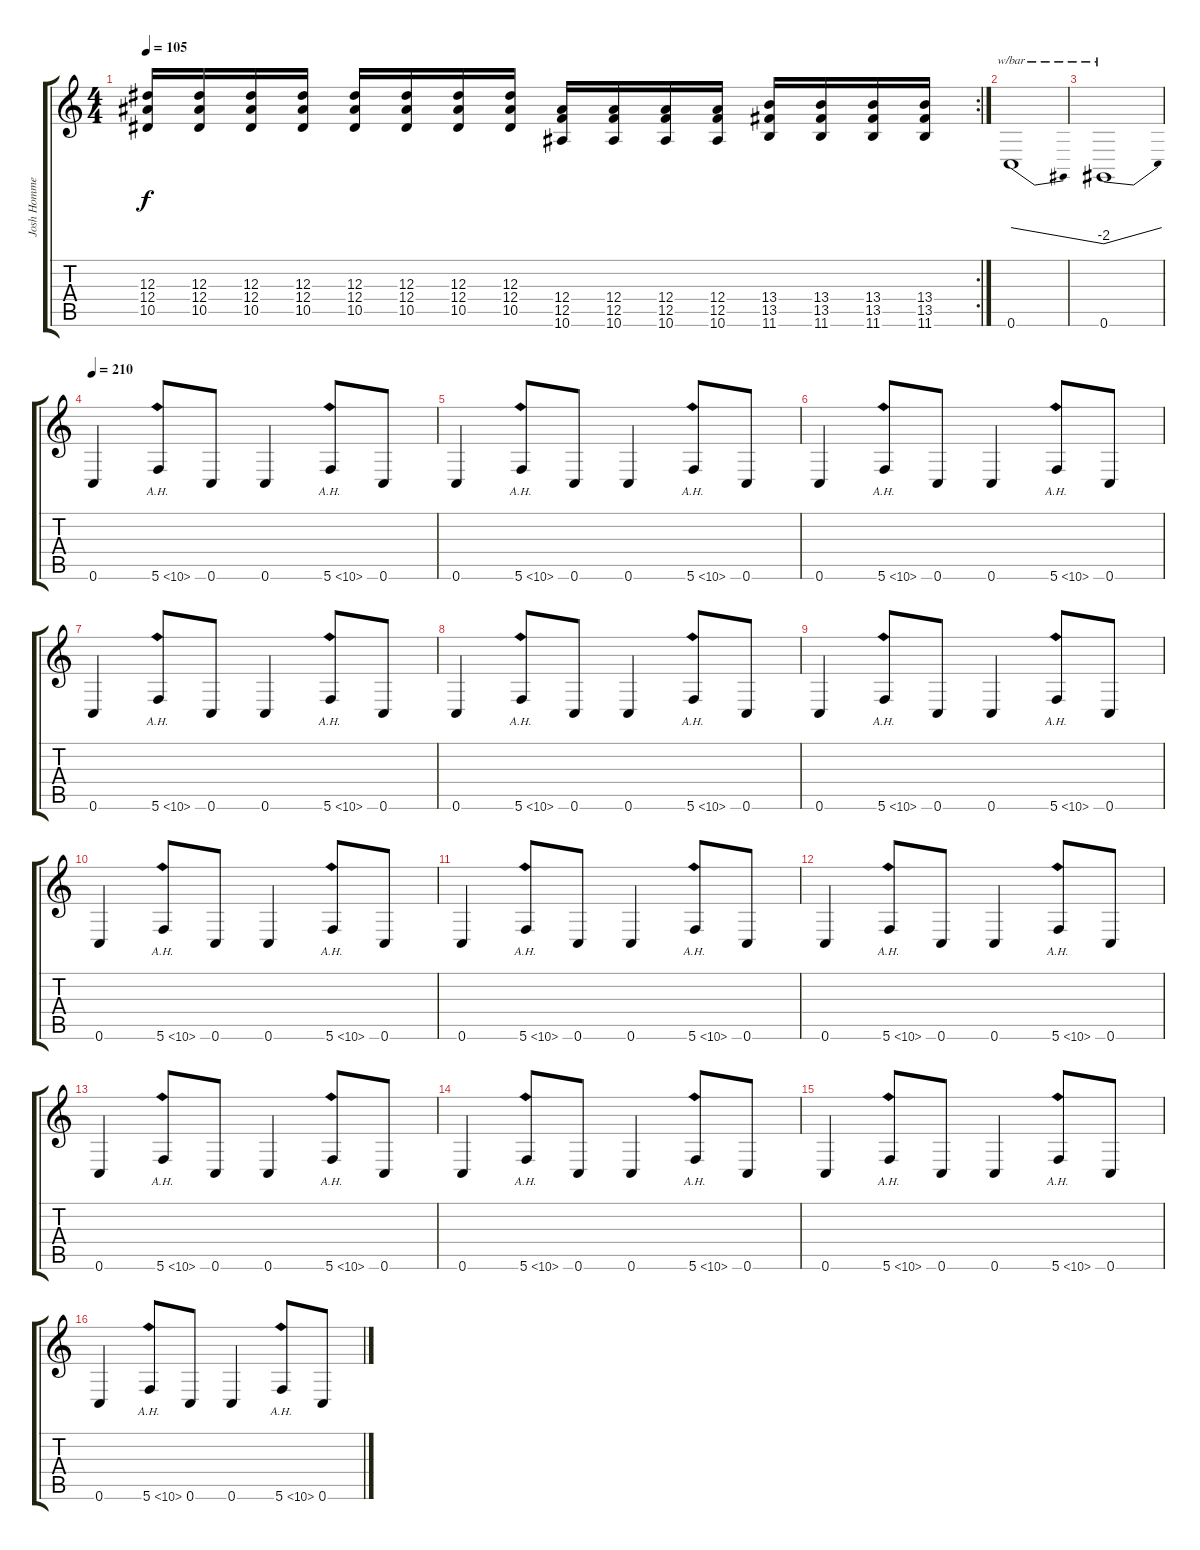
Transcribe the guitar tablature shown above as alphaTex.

\track ("Josh Homme" "Josh Homme") {instrument overdrivenguitar}
\staff {score tabs}
\tuning (C4 G3 Eb3 Bb2 F2 C2) {hide}
\rc 2
\ts (4 4)
\tempo 105
\clef g2
\ks c
(12.3 12.4 10.5).16{dy f} (12.3 12.4 10.5).16 (12.3 12.4 10.5).16 (12.3 12.4 10.5).16 (12.3 12.4 10.5).16 (12.3 12.4 10.5).16 (12.3 12.4 10.5).16 (12.3 12.4 10.5).16 (12.4 12.5 10.6).16 (12.4 12.5 10.6).16 (12.4 12.5 10.6).16 (12.4 12.5 10.6).16 (13.4 13.5 11.6).16 (13.4 13.5 11.6).16 (13.4 13.5 11.6).16 (13.4 13.5 11.6).16 |
0.6.1{tbe (dive default 0 0 60 -8)} |
0.6.1{tbe (dive default 0 -8 60 0)} |
\tempo 210
0.6.4 5.6{ah 5}.8 0.6.8 0.6.4 5.6{ah 5}.8 0.6.8 |
0.6.4 5.6{ah 5}.8 0.6.8 0.6.4 5.6{ah 5}.8 0.6.8 |
0.6.4 5.6{ah 5}.8 0.6.8 0.6.4 5.6{ah 5}.8 0.6.8 |
0.6.4 5.6{ah 5}.8 0.6.8 0.6.4 5.6{ah 5}.8 0.6.8 |
0.6.4 5.6{ah 5}.8 0.6.8 0.6.4 5.6{ah 5}.8 0.6.8 |
0.6.4 5.6{ah 5}.8 0.6.8 0.6.4 5.6{ah 5}.8 0.6.8 |
0.6.4 5.6{ah 5}.8 0.6.8 0.6.4 5.6{ah 5}.8 0.6.8 |
0.6.4 5.6{ah 5}.8 0.6.8 0.6.4 5.6{ah 5}.8 0.6.8 |
0.6.4 5.6{ah 5}.8 0.6.8 0.6.4 5.6{ah 5}.8 0.6.8 |
0.6.4 5.6{ah 5}.8 0.6.8 0.6.4 5.6{ah 5}.8 0.6.8 |
0.6.4 5.6{ah 5}.8 0.6.8 0.6.4 5.6{ah 5}.8 0.6.8 |
0.6.4 5.6{ah 5}.8 0.6.8 0.6.4 5.6{ah 5}.8 0.6.8 |
0.6.4 5.6{ah 5}.8 0.6.8 0.6.4 5.6{ah 5}.8 0.6.8
